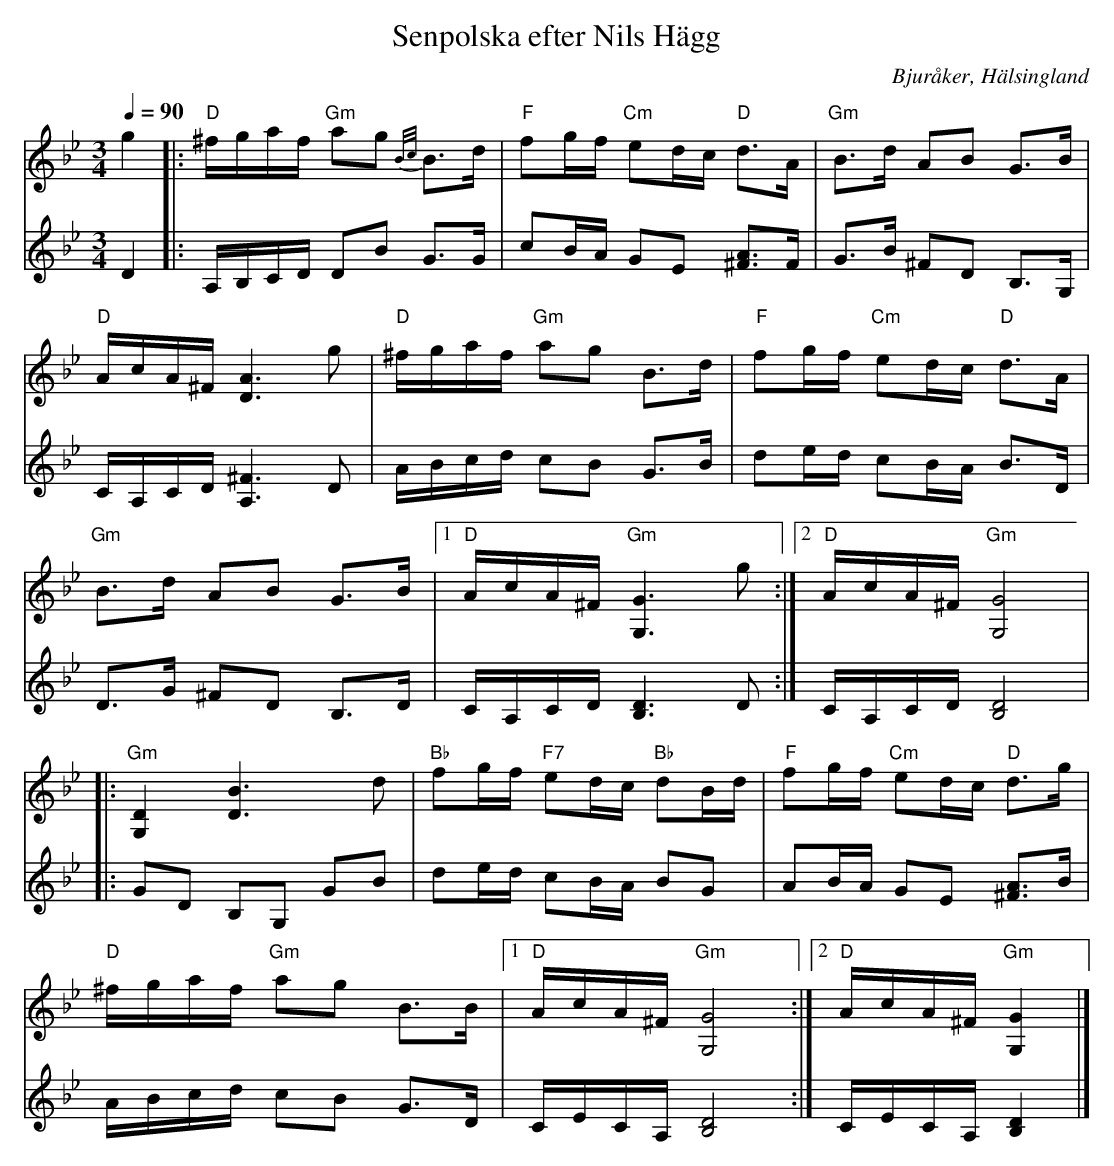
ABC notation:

X:1
T: Senpolska efter Nils Hägg
O: Bjuråker, Hälsingland
M: 3/4
L: 1/8
Q: 1/4=90
K: Gm
V:1
g2 |: "D" ^f/g/a/f/ "Gm" ag {B/c/}B>d | "F" fg/f/ "Cm" ed/c/ "D" d>A | "Gm" B>d AB G>B |
"D" A/c/A/^F/ [A3D3] g | "D" ^f/g/a/f/ "Gm" ag B>d | "F" fg/f/ "Cm" ed/c/ "D" d>A |
"Gm" B>d AB G>B |1 "D" A/c/A/^F/ "Gm" [G,3G3] g :|2 "D" A/c/A/^F/ "Gm" [G,4G4] |
|: "Gm" [G,2D2] [D3B3] d | "Bb" fg/f/ "F7" ed/c/ "Bb" dB/d/ | "F" fg/f/ "Cm" ed/c/ "D" d>g |
"D" ^f/g/a/f/ "Gm" ag B>B |1 "D" A/c/A/^F/ "Gm" [G,4G4] :|2 "D" A/c/A/^F/ "Gm" [G,2G2] |]
V:2
D2 |: A,/B,/C/D/ DB G>G | cB/A/ GE [^FA]>F | G>B ^FD B,>G, |
C/A,/C/D/ [A,3^F3] D | A/B/c/d/ cB G>B | de/d/ cB/A/ B>D |
D>G ^FD B,>D |1 C/A,/C/D/ [B,3D3] D :|2 C/A,/C/D/ [B,4D4] |
|: GD B,G, GB | de/d/ cB/A/ BG | AB/A/ GE [^FA]>B|
A/B/c/d/ cB G>D |1 C/E/C/A,/ [B,4D4] :|2 C/E/C/A,/ [B,2D2] |]
